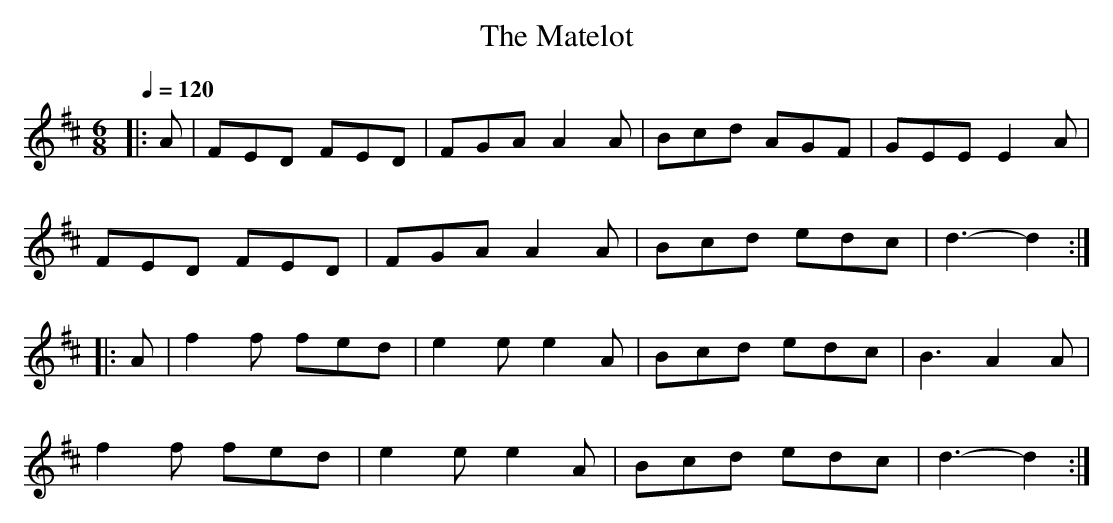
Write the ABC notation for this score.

X:1
T:Matelot, The
M:6/8
L:1/8
Q:1/4=120-140
K:D
|:A|FED FED|FGA A2A|Bcd AGF|GEE E2A|
FED FED|FGA A2A|Bcd edc|d3- d2:|
|:A|f2f fed|e2e e2A|Bcd edc|B3 A2A|
f2f fed|e2e e2A|Bcd edc|d3- d2:|]
